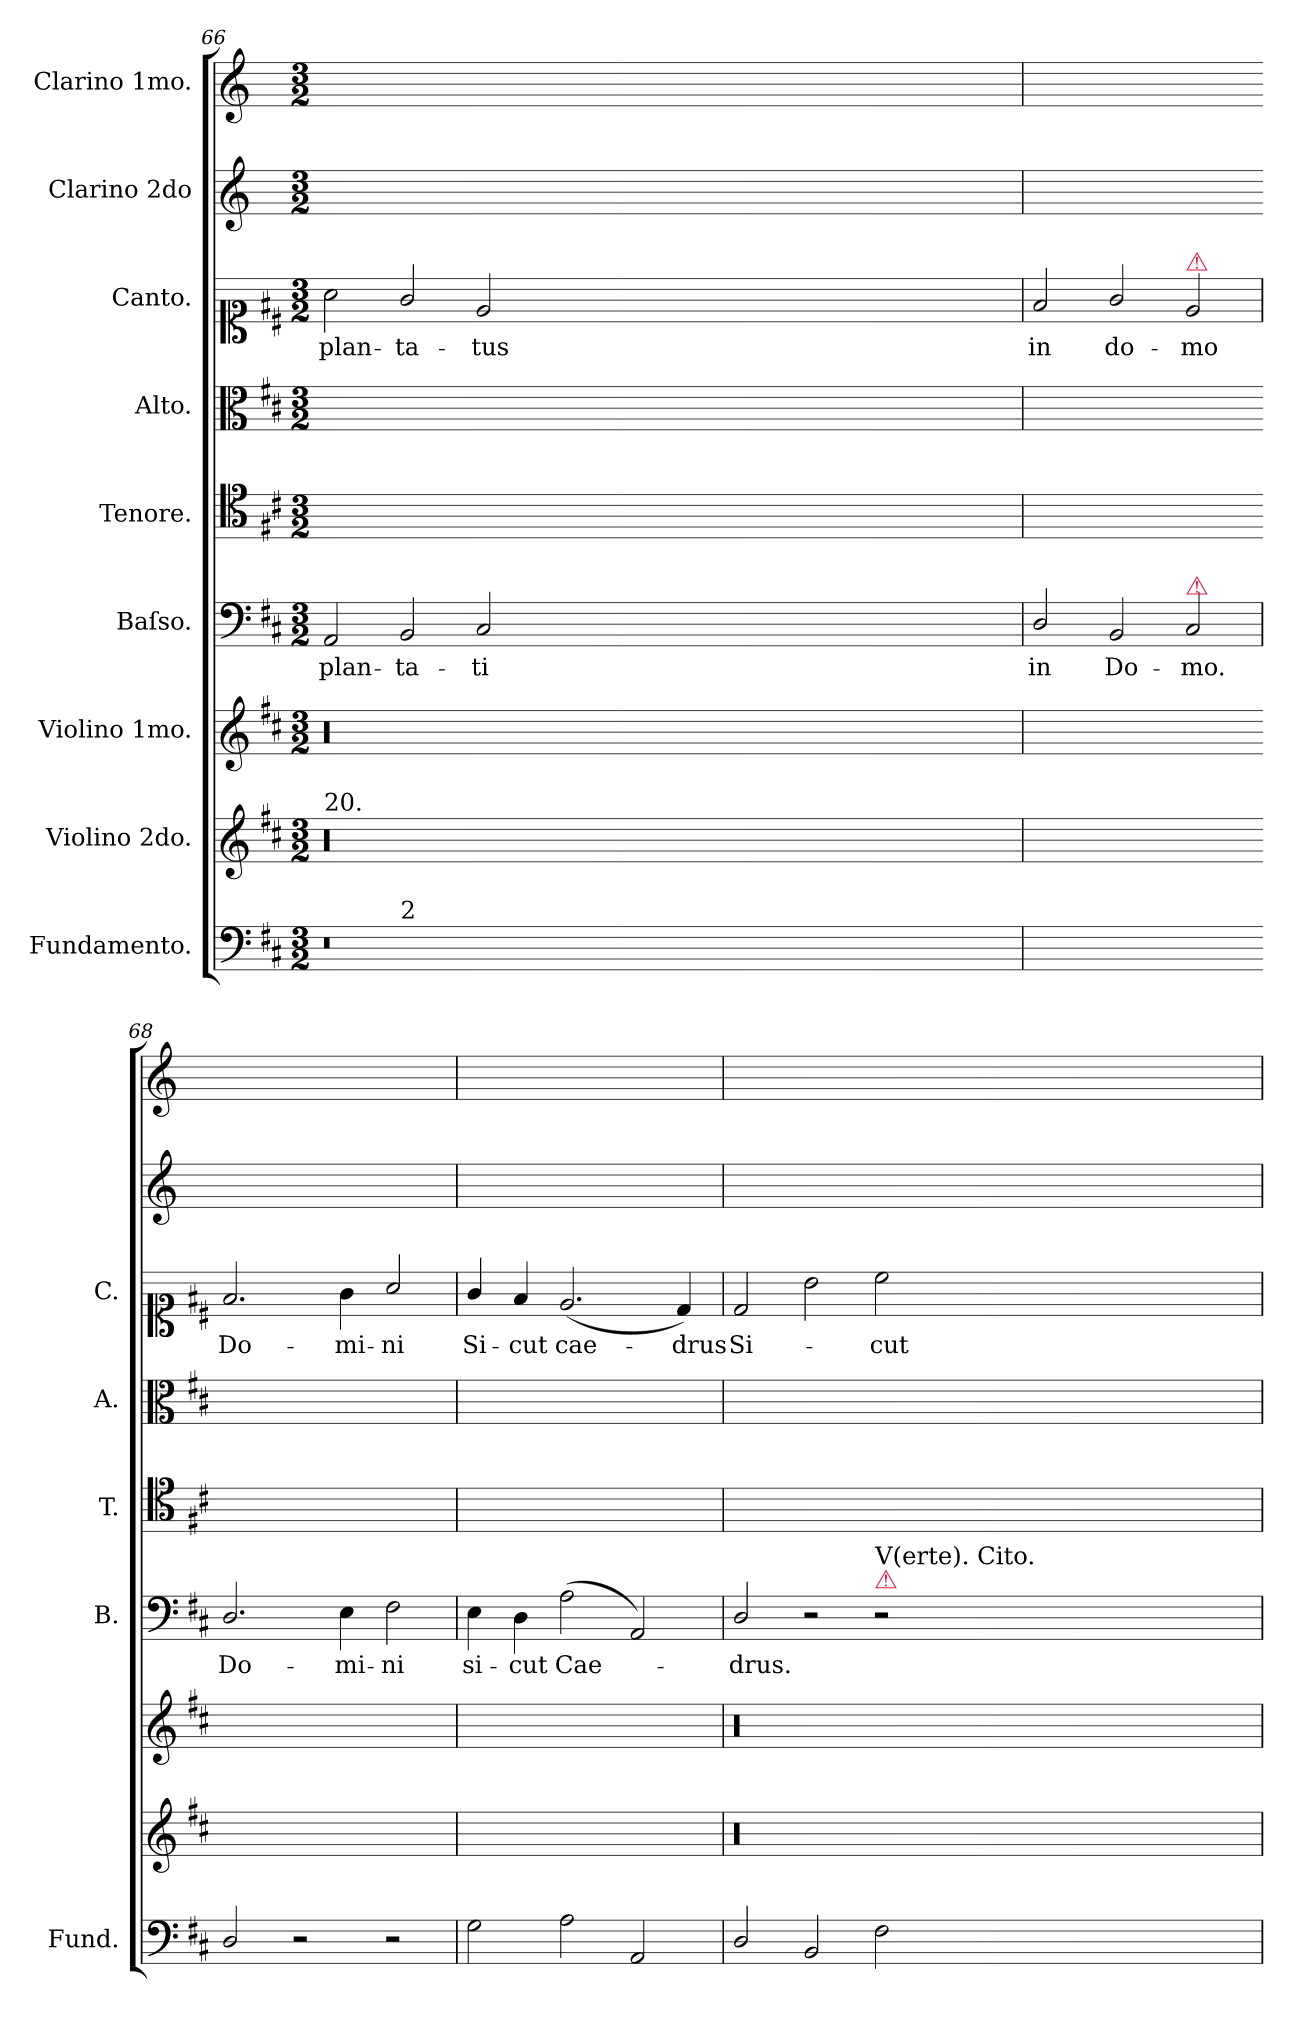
**kern	**kern	**kern	**kern	**text	**kern	**kern	**kern	**text	**kern	**kern
*part9	*part8	*part7	*part6	*part6	*part5	*part4	*part3	*part3	*part2	*part1
*staff9	*staff8	*staff7	*staff6	*staff6	*staff5	*staff4	*staff3	*staff3	*staff2	*staff1
*I"Fundamento.	*I"Violino 2do.	*I"Violino 1mo.	*I"Baſso.	*	*I"Tenore.	*I"Alto.	*I"Canto.	*	*I"Clarino 2do	*I"Clarino 1mo.
*I'Fund.	*	*	*I'B.	*	*I'T.	*I'A.	*I'C.	*	*	*
*clefF4	*clefG2	*clefG2	*clefF4	*	*clefC4	*clefC3	*clefC1	*	*clefG2	*clefG2
*	*	*	*	*	*	*	*	*	*ITrd-1c-2	*ITrd-1c-2
*k[f#c#]	*k[f#c#]	*k[f#c#]	*k[f#c#]	*	*k[f#c#]	*k[f#c#]	*k[f#c#]	*	*k[f#c#]	*k[f#c#]
*M3/2	*M3/2	*M3/2	*M3/2	*	*M3/2	*M3/2	*M3/2	*	*M3/2	*M3/2
=66	=66	=66	=66	=66	=66	=66	=66	=66	=66	=66
!	!LO:TX:a:t=20.	!	!	!	!	!	!	!	!	!
!LO:N:vis=0	!LO:N:vis=00	!LO:N:vis=00	!	!	!	!	!	!	!	!
*^	*	*	*	*	*	*	*	*	*	*
0.r	2ryy	00.r	00.r	2AA/	plan-	1.ryy	1.ryy	2a\	plan-	1.ryy	1.ryy
!	!LO:TX:a:t=2	!	!	!	!	!	!	!	!	!	!
.	1ryy	.	.	2BB/	-ta-	.	.	2g/	-ta-	.	.
.	.	.	.	2C#/	-ti	.	.	2e/	-tus	.	.
.	1ryy	.	.	00ryy	.	00ryy	00ryy	00ryy	.	00ryy	00ryy
.	2%7ryy	.	.	.	.	.	.	.	.	.	.
0.ryy	.	.	.	.	.	.	.	.	.	.	.
.	.	.	.	2ryy	.	2ryy	2ryy	2ryy	.	2ryy	2ryy
*v	*v	*	*	*	*	*	*	*	*	*	*
=67	=67	=67	=67	=67	=67	=67	=67	=67	=67	=67
1.ryy	1.ryy	1.ryy	2D/	in	1.ryy	1.ryy	2f#/	in	1.ryy	1.ryy
.	.	.	2BB/	Do-	.	.	2g/	do-	.	.
!	!	!	!	!	!	!	!LO:TX:a:color=crimson:t=⚠	!	!	!
!	!	!	!LO:TX:a:color=crimson:t=⚠	!	!	!	!	!	!	!
.	.	.	2C#/	-mo.	.	.	2e/	-mo	.	.
=68-	=68	=68	=68	=68	=68	=68	=68	=68	=68	=68
2D/	1.ryy	1.ryy	2.D/	Do-	1.ryy	1.ryy	2.f#/	Do-	1.ryy	1.ryy
2r	.	.	.	.	.	.	.	.	.	.
.	.	.	4E\	-mi-	.	.	4g\	-mi-	.	.
2r	.	.	2F#\	-ni	.	.	2a/	-ni	.	.
=69	=69	=69	=69	=69	=69	=69	=69	=69	=69	=69
2G\	1.ryy	1.ryy	4E\	si-	1.ryy	1.ryy	4g/	Si-	1.ryy	1.ryy
.	.	.	4D\	-cut	.	.	4f#/	-cut	.	.
2A\	.	.	(>2A\	Cae-	.	.	(<2.e/	cae-	.	.
2AA/	.	.	2AA/)	.	.	.	.	.	.	.
.	.	.	.	.	.	.	4d/)	-drus	.	.
=70	=70	=70	=70	=70	=70	=70	=70	=70	=70	=70
!	!LO:N:vis=00	!LO:N:vis=00	!	!	!	!	!	!	!	!
2D/	00.r	00.r	2D/	-drus.	1.ryy	1.ryy	2d/	Si-	1.ryy	1.ryy
2BB/	.	.	2r	.	.	.	2b\	.	.	.
!	!	!	!LO:TX:a:color=crimson:t=⚠	!	!	!	!	!	!	!
!	!	!	!LO:TX:a:t=V(erte). Cito.	!	!	!	!	!	!	!
2F#\	.	.	2r	.	.	.	2cc#\	-cut	.	.
00ryy	.	.	00ryy	.	00ryy	00ryy	00ryy	.	00ryy	00ryy
2ryy	.	.	2ryy	.	2ryy	2ryy	2ryy	.	2ryy	2ryy
=	=	=	=	=	=	=	=	=	=	=
*-	*-	*-	*-	*-	*-	*-	*-	*-	*-	*-
